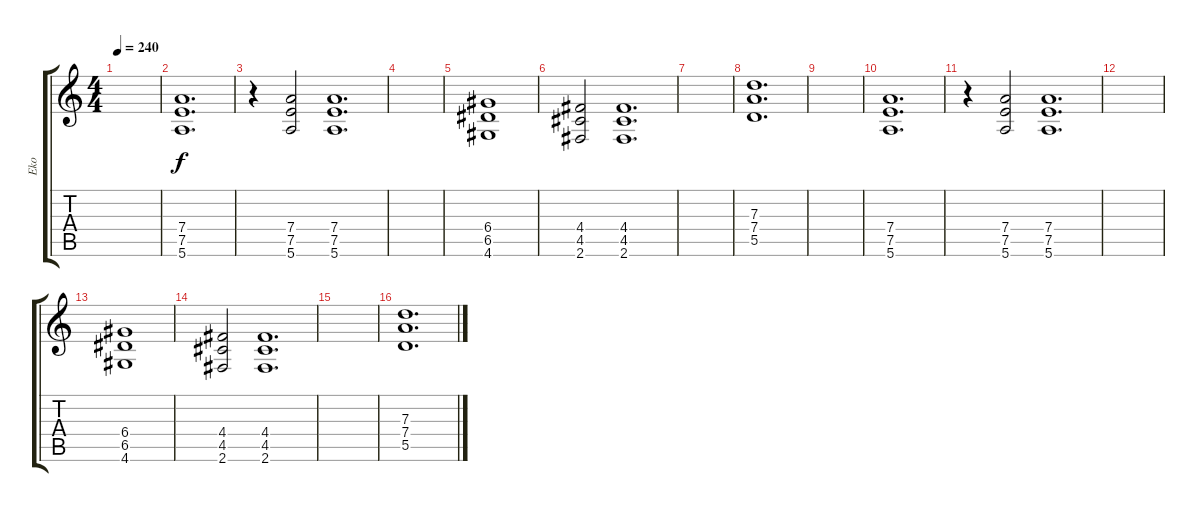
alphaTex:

\track ("Eko" "Eko") {instrument overdrivenguitar}
\staff {score tabs}
\tuning (E4 B3 G3 D3 A2 E2) {hide}
\ts (4 4)
\tempo 240
\clef g2
\ks c
|
(7.4 7.5 5.6).1{d} |
r.4 (7.4 7.5 5.6).2 (7.4 7.5 5.6).1{d} |
|
(6.4 6.5 4.6).1 |
(4.4 4.5 2.6).2 (4.4 4.5 2.6).1{d} |
|
(7.3 7.4 5.5).1{d} |
|
(7.4 7.5 5.6).1{d} |
r.4 (7.4 7.5 5.6).2 (7.4 7.5 5.6).1{d} |
|
(6.4 6.5 4.6).1 |
(4.4 4.5 2.6).2 (4.4 4.5 2.6).1{d} |
|
(7.3 7.4 5.5).1{d}
